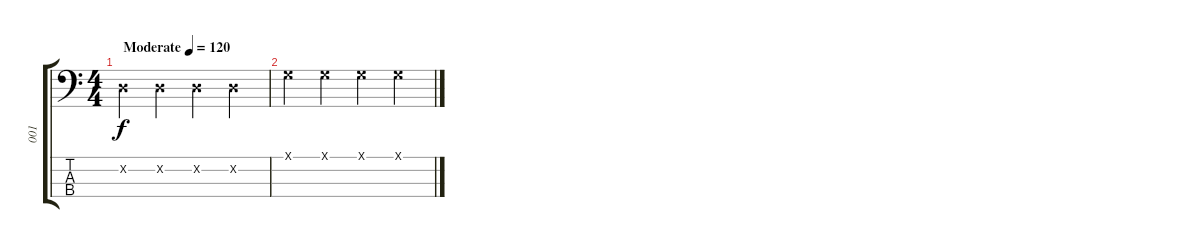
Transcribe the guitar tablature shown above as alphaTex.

\track ("001" "001") {instrument slapbass1}
\staff {score tabs}
\tuning (G2 D2 A1 E1) {hide}
\ts (4 4)
\tempo (120 "Moderate")
\clef f4
\ks c
0.2{x}.4{dy f instrument slapbass1} 0.2{x}.4 0.2{x}.4 0.2{x}.4 |
0.1{x}.4 0.1{x}.4 0.1{x}.4 0.1{x}.4
